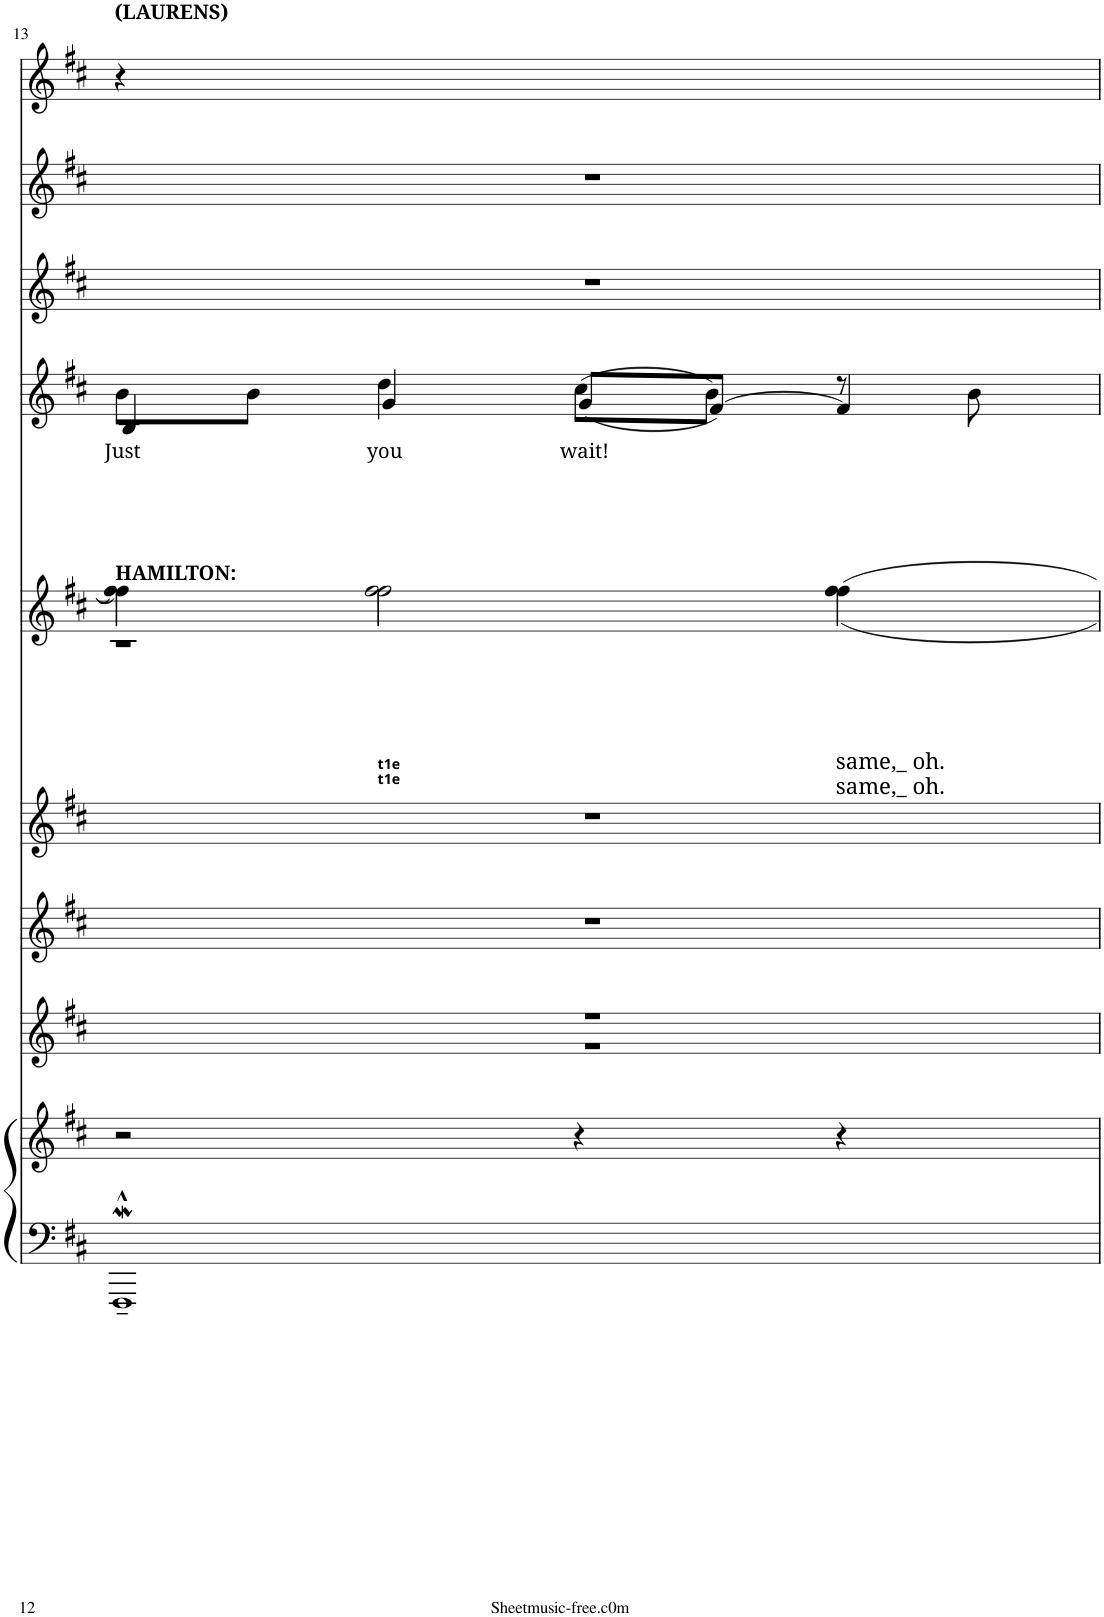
**kern	**kern	**kern	**kern	**kern	**kern	**kern	**text	**kern	**kern	**kern
*part9	*part9	*part8	*part7	*part6	*part5	*part4	*part4	*part3	*part2	*part1
*staff10	*staff9	*staff8	*staff7	*staff6	*staff5	*staff4	*staff4	*staff3	*staff2	*staff1
!!LO:PB:g=z
*clefF4	*clefG2	*clefG2	*clefG2	*clefG2	*clefG2	*clefG2	*	*clefG2	*clefG2	*clefG2
*k[f#c#]	*k[f#c#]	*k[f#c#]	*k[f#c#]	*k[f#c#]	*k[f#c#]	*k[f#c#]	*	*k[f#c#]	*k[f#c#]	*k[f#c#]
*M2/2	*M2/2	*	*	*	*	*	*	*	*	*M2/2
=13	=13	=13	=13	=13	=13	=13	=13	=13	=13	=13
*	*	*^	*	*	*^	*^	*	*	*	*
*	*	*	*	*	*	*	*^	*	*	*	*	*	*
!	!	!	!	!	!	!	!	!	!	!	!	!	!	!LO:TX:a:B:t=(LAURENS)
!	!	!	!	!	!	!	!	!	!LO:TX:b:B:t=HAMILTON&colon;	!	!	!	!	!
!	!	!	!	!	!	!	!	!	!	!	!LO:LY:b	!	!	!
1FFF#W~^^	2r	1r	1r	1r	1r	4ff#\]	4ff#\]	1r	8b\L	4B/	Just	1r	1r	4r
.	.	.	.	.	.	.	.	.	8b\J	.	.	.	.	.
!	!	!	!	!	!	!LO:TX:b:B:t=t1e	!	!	!	!	!	!	!	!
!	!	!	!	!	!	!LO:TX:b:B:t=t1e	!	!	!	!	!	!	!	!
!	!	!	!	!	!	!	!	!	!	!	!LO:LY:b	!	!	!
.	.	.	.	.	.	2ff#\	2ff#\	.	4dd\	4g/	you	.	.	2.ryy
!	!	!	!	!	!	!	!	!	!	!	!LO:LY:b	!	!	!
.	4r	.	.	.	.	.	.	.	(8cc#\L	(8g/L	wait!	.	.	.
.	.	.	.	.	.	.	.	.	8b\J)	[8f#/J)	.	.	.	.
!	!	!	!	!	!	!LO:TX:b:t=same,_ oh.	!	!	!	!	!	!	!	!
!	!	!	!	!	!	!LO:TX:b:t=same,_ oh.	!	!	!	!	!	!	!	!
.	4r	.	.	.	.	4ff#\	4ff#\	.	8r	4f#/]	.	.	.	.
.	.	.	.	.	.	.	.	.	8b\	.	.	.	.	.
*	*	*	*	*	*	*v	*v	*v	*	*	*	*	*	*
*	*	*v	*v	*	*	*	*v	*v	*	*	*	*
=	=	=	=	=	=	=	=	=	=	=
*-	*-	*-	*-	*-	*-	*-	*-	*-	*-	*-
